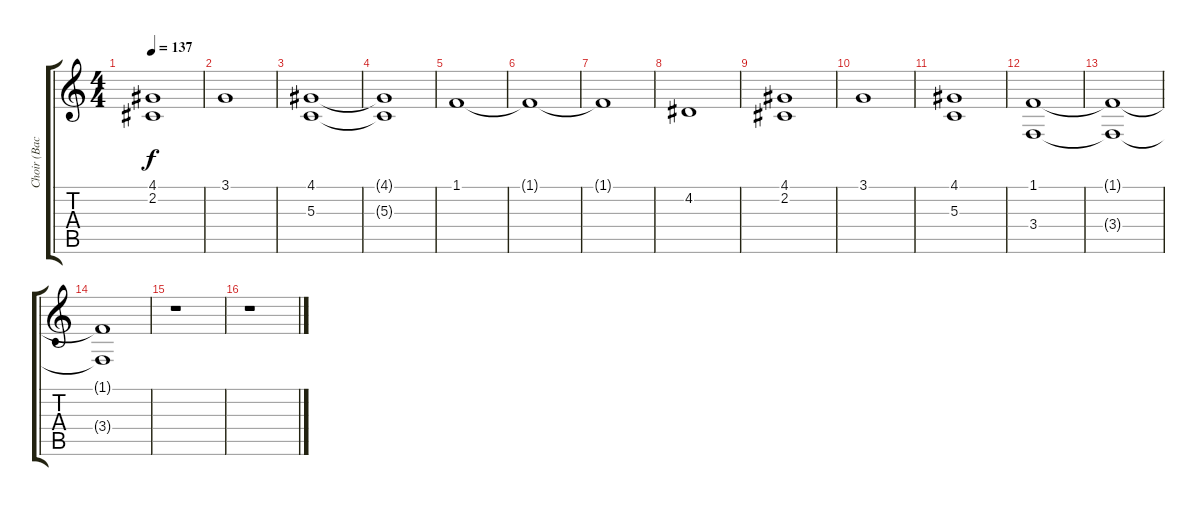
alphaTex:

\track ("Choir (Backing)" "Choir (Bac") {instrument choiraahs}
\staff {score tabs}
\tuning (E4 B3 G3 D3 A2 E2) {hide}
\ts (4 4)
\tempo 137
\clef g2
\ks c
(4.1 2.2).1{dy f} |
3.1.1 |
(4.1 5.3).1 |
(4.1{t} 5.3{t}).1 |
1.1.1 |
1.1{t}.1 |
1.1{t}.1 |
4.2.1 |
(4.1 2.2).1 |
3.1.1 |
(4.1 5.3).1 |
(1.1 3.4).1{volume 12} |
(1.1{t} 3.4{t}).1 |
(1.1{t} 3.4{t}).1 |
r.1 |
r.1
